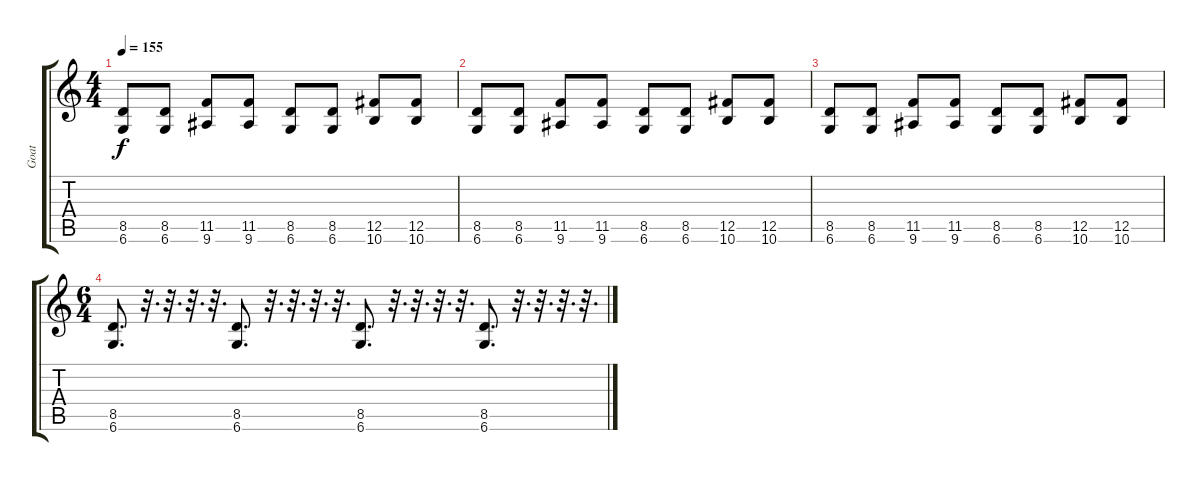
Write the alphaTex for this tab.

\track ("Goat" "Goat") {instrument distortionguitar}
\staff {score tabs}
\tuning (Db4 Ab3 E3 B2 Gb2 Db2) {hide}
\ts (4 4)
\tempo 155
\clef g2
\ks c
(8.5 6.6).8{dy f} (8.5 6.6).8 (11.5 9.6).8 (11.5 9.6).8 (8.5 6.6).8 (8.5 6.6).8 (12.5 10.6).8 (12.5 10.6).8 |
(8.5 6.6).8 (8.5 6.6).8 (11.5 9.6).8 (11.5 9.6).8 (8.5 6.6).8 (8.5 6.6).8 (12.5 10.6).8 (12.5 10.6).8 |
(8.5 6.6).8 (8.5 6.6).8 (11.5 9.6).8 (11.5 9.6).8 (8.5 6.6).8 (8.5 6.6).8 (12.5 10.6).8 (12.5 10.6).8 |
\ts (6 4)
(8.5 6.6).8{d} r.32{d} r.32{d} r.32{d} r.32{d} (8.5 6.6).8{d} r.32{d} r.32{d} r.32{d} r.32{d} (8.5 6.6).8{d} r.32{d} r.32{d} r.32{d} r.32{d} (8.5 6.6).8{d} r.32{d} r.32{d} r.32{d} r.32{d}
